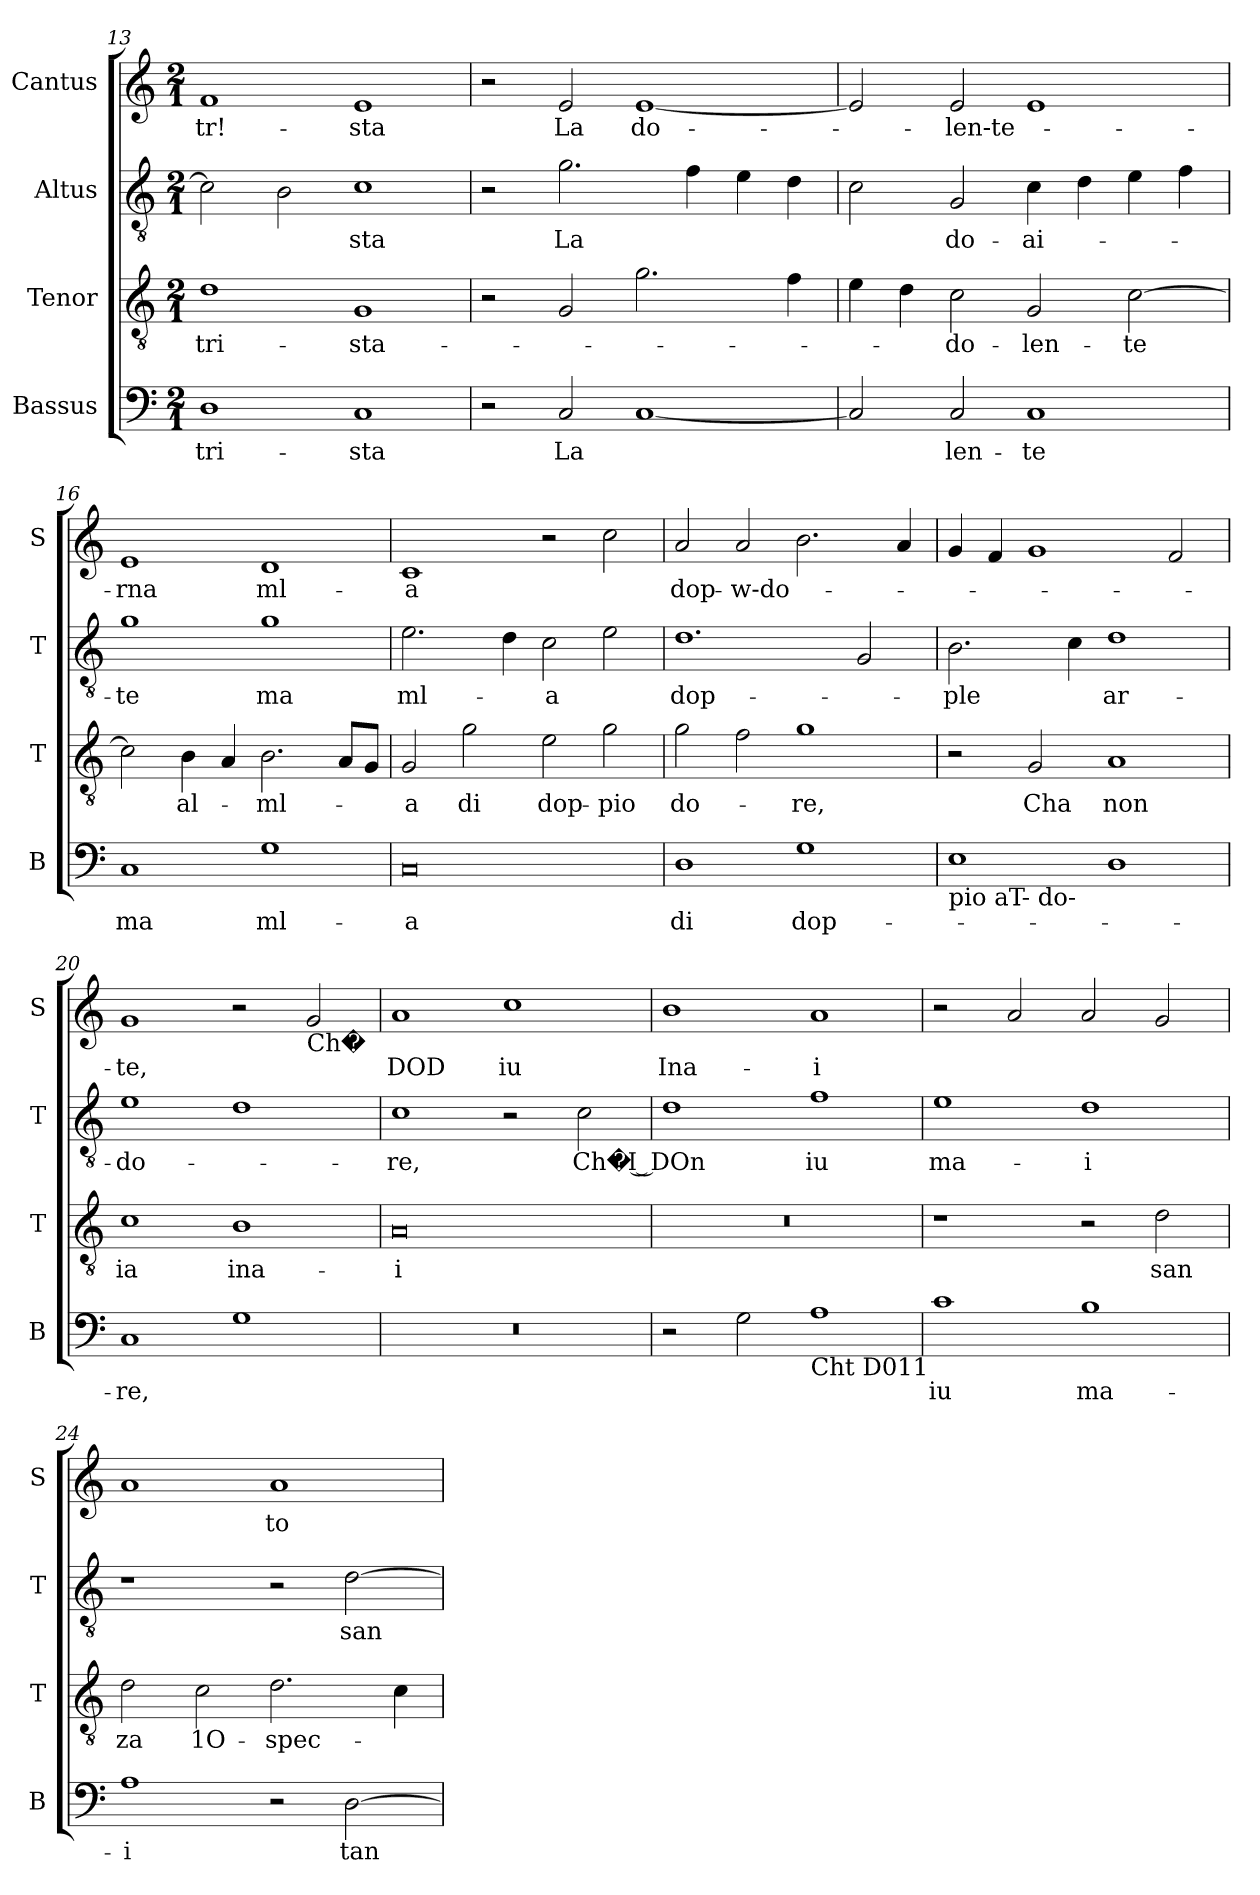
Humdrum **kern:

**kern	**text	**kern	**text	**kern	**text	**kern	**text
*part4	*part4	*part3	*part3	*part2	*part2	*part1	*part1
*staff4	*staff4	*staff3	*staff3	*staff2	*staff2	*staff1	*staff1
*I"Bassus	*	*I"Tenor	*	*I"Altus	*	*I"Cantus	*
*I'B	*	*I'T	*	*I'T	*	*I'S	*
*clefF4	*	*clefGv2	*	*clefGv2	*	*clefG2	*
*	*	*ITrd7c12	*	*ITrd7c12	*	*	*
*k[]	*	*k[]	*	*k[]	*	*k[]	*
*M2/1	*	*M2/1	*	*M2/1	*	*M2/1	*
=13	=13	=13	=13	=13	=13	=13	=13
!	!LO:LY:b	!	!LO:LY:b	!	!	!	!LO:LY:b
1D	tri-	1D	tri-	2C\]	.	1f	tr!-
.	.	.	.	2BB\	.	.	.
!	!LO:LY:b	!	!LO:LY:b	!	!LO:LY:b	!	!LO:LY:b
1C	sta	1GG	sta-	1C	sta	1e	sta
!!LO:PB:g=z
=14	=14	=14	=14	=14	=14	=14	=14
2r	.	2r	.	2r	.	2r	.
!	!LO:LY:b	!	!	!	!LO:LY:b	!	!LO:LY:b
2C/	La	2GG/	.	2.G\	La	2e/	La
!	!	!	!	!	!	!	!LO:LY:b
[1C	.	2.G\	.	.	.	[1e	do-
.	.	.	.	4F\	.	.	.
.	.	.	.	4E\	.	.	.
.	.	4F\	.	4D\	.	.	.
=15	=15	=15	=15	=15	=15	=15	=15
2C/]	.	4E\	.	2C\	.	2e/]	.
.	.	4D\	.	.	.	.	.
!	!LO:LY:b	!	!LO:LY:b	!	!LO:LY:b	!	!LO:LY:b
2C/	len-	2C\	do-	2GG/	do-	2e/	len-te-
!	!LO:LY:b	!	!LO:LY:b	!	!LO:LY:b	!	!
1C	te	2GG/	len-	4C\	ai-	1e	.
.	.	.	.	4D\	.	.	.
!	!	!	!LO:LY:b	!	!	!	!
.	.	[2C\	te	4E\	.	.	.
.	.	.	.	4F\	.	.	.
=16	=16	=16	=16	=16	=16	=16	=16
!	!LO:LY:b	!	!	!	!LO:LY:b	!	!LO:LY:b
1C	ma	2C\]	.	1G	te	1e	rna
!	!	!	!LO:LY:b	!	!	!	!
.	.	4BB\	al-	.	.	.	.
.	.	4AA/	.	.	.	.	.
!	!LO:LY:b	!	!LO:LY:b	!	!LO:LY:b	!	!LO:LY:b
1G	ml-	2.BB\	ml-	1G	ma	1d	ml-
.	.	8AA/L	.	.	.	.	.
.	.	8GG/J	.	.	.	.	.
=17	=17	=17	=17	=17	=17	=17	=17
!	!LO:LY:b	!	!LO:LY:b	!	!LO:LY:b	!	!LO:LY:b
0C	a	2GG/	a	2.E\	ml-	1c	a
!	!	!	!LO:LY:b	!	!	!	!
.	.	2G\	di	.	.	.	.
.	.	.	.	4D\	.	.	.
!	!	!	!LO:LY:b	!	!LO:LY:b	!	!
.	.	2E\	dop-	2C\	a	2r	.
!	!	!	!LO:LY:b	!	!	!	!
.	.	2G\	pio	2E\	.	2cc\	.
!!LO:LB:g=z
=18	=18	=18	=18	=18	=18	=18	=18
!	!LO:LY:b	!	!LO:LY:b	!	!LO:LY:b	!	!LO:LY:b
1D	di	2G\	do-	1.D	dop-	2a/	dop-
!	!	!	!	!	!	!	!LO:LY:b
.	.	2F\	.	.	.	2a/	w-do-
!	!LO:LY:b	!	!LO:LY:b	!	!	!	!
1G	dop-	1G	re,	.	.	2.b\	.
.	.	.	.	2GG/	.	.	.
.	.	.	.	.	.	4a/	.
=19	=19	=19	=19	=19	=19	=19	=19
!LO:TX:b:t=pio aT- do-	!	!	!	!	!	!	!
!	!	!	!	!	!LO:LY:b	!	!
1E	.	2r	.	2.BB\	ple	4g/	.
.	.	.	.	.	.	4f/	.
!	!	!	!LO:LY:b	!	!	!	!
.	.	2GG/	Cha	.	.	1g	.
.	.	.	.	4C\	.	.	.
!	!	!	!LO:LY:b	!	!LO:LY:b	!	!
1D	.	1AA	non	1D	ar-	.	.
.	.	.	.	.	.	2f/	.
=20	=20	=20	=20	=20	=20	=20	=20
!	!LO:LY:b	!	!LO:LY:b	!	!LO:LY:b	!	!LO:LY:b
1C	re,	1C	ia	1E	do-	1g	te,
!	!	!	!LO:LY:b	!	!	!	!
1G	.	1BB	ina-	1D	.	2r	.
!	!	!	!	!	!	!LO:TX:b:t=Ch�	!
.	.	.	.	.	.	2g/	.
=21	=21	=21	=21	=21	=21	=21	=21
!	!	!	!LO:LY:b	!	!LO:LY:b	!	!LO:LY:b
0r	.	0AA	i	1C	re,	1a	DOD
!	!	!	!	!	!	!	!LO:LY:b
.	.	.	.	2r	.	1cc	iu
!	!	!	!	!	!LO:LY:b	!	!
.	.	.	.	2C\	Ch� I DOn	.	.
=22	=22	=22	=22	=22	=22	=22	=22
!	!	!	!	!	!	!	!LO:LY:b
2r	.	0r	.	1D	.	1b	Ina-
2G\	.	.	.	.	.	.	.
!LO:TX:b:t=Cht D011	!	!	!	!	!	!	!
!	!	!	!	!	!LO:LY:b	!	!LO:LY:b
1A	.	.	.	1F	iu	1a	i
!!LO:LB:g=z
=23	=23	=23	=23	=23	=23	=23	=23
!	!LO:LY:b	!	!	!	!LO:LY:b	!	!
1c	iu	1r	.	1E	ma-	2r	.
.	.	.	.	.	.	2a/	.
!	!LO:LY:b	!	!	!	!LO:LY:b	!	!
1B	ma-	2r	.	1D	i	2a/	.
!	!	!	!LO:LY:b	!	!	!	!
.	.	2D\	san	.	.	2g/	.
=24	=24	=24	=24	=24	=24	=24	=24
!	!LO:LY:b	!	!LO:LY:b	!	!	!	!
1A	i	2D\	za	1r	.	1a	.
!	!	!	!LO:LY:b	!	!	!	!
.	.	2C\	1O-	.	.	.	.
!	!	!	!LO:LY:b	!	!	!	!LO:LY:b
2r	.	2.D\	spec-	2r	.	1a	to
!	!LO:LY:b	!	!	!	!LO:LY:b	!	!
[2D\	tan-	.	.	[2D\	san-	.	.
.	.	4C\	.	.	.	.	.
=	=	=	=	=	=	=	=
*-	*-	*-	*-	*-	*-	*-	*-
